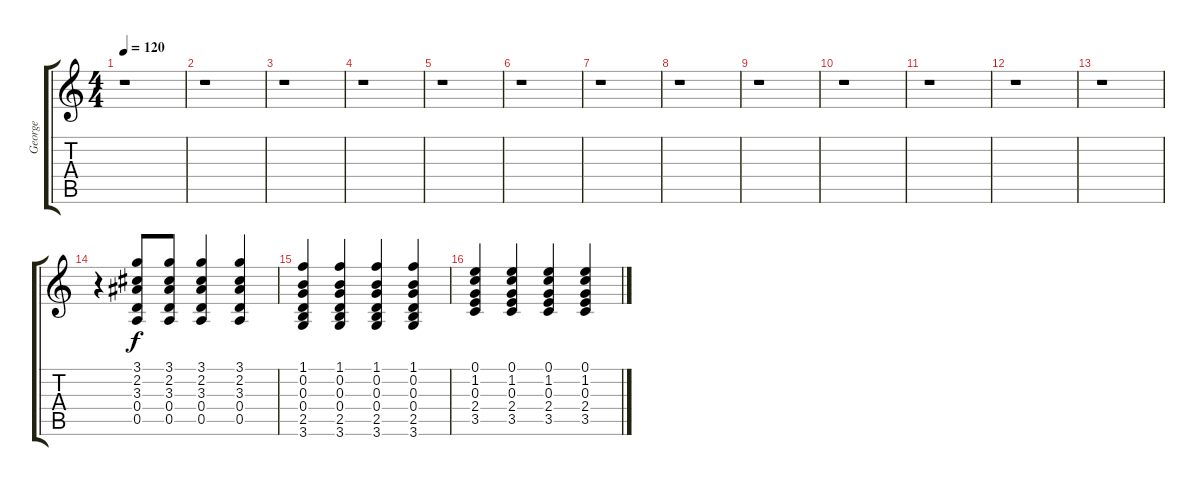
\track ("George" "George") {instrument acousticguitarsteel}
\staff {score tabs}
\tuning (E4 B3 G3 D3 A2 E2) {hide}
\ts (4 4)
\tempo 120
\clef g2
\ks c
r.1{dy f} |
r.1 |
r.1 |
r.1 |
r.1 |
r.1 |
r.1 |
r.1 |
r.1 |
r.1 |
r.1 |
r.1 |
r.1 |
r.4 (3.1 2.2 3.3 0.4 0.5).8 (3.1 2.2 3.3 0.4 0.5).8 (3.1 2.2 3.3 0.4 0.5).4 (3.1 2.2 3.3 0.4 0.5).4 |
(1.1 0.2 0.3 0.4 2.5 3.6).4 (1.1 0.2 0.3 0.4 2.5 3.6).4 (1.1 0.2 0.3 0.4 2.5 3.6).4 (1.1 0.2 0.3 0.4 2.5 3.6).4 |
(0.1 1.2 0.3 2.4 3.5).4 (0.1 1.2 0.3 2.4 3.5).4 (0.1 1.2 0.3 2.4 3.5).4 (0.1 1.2 0.3 2.4 3.5).4
